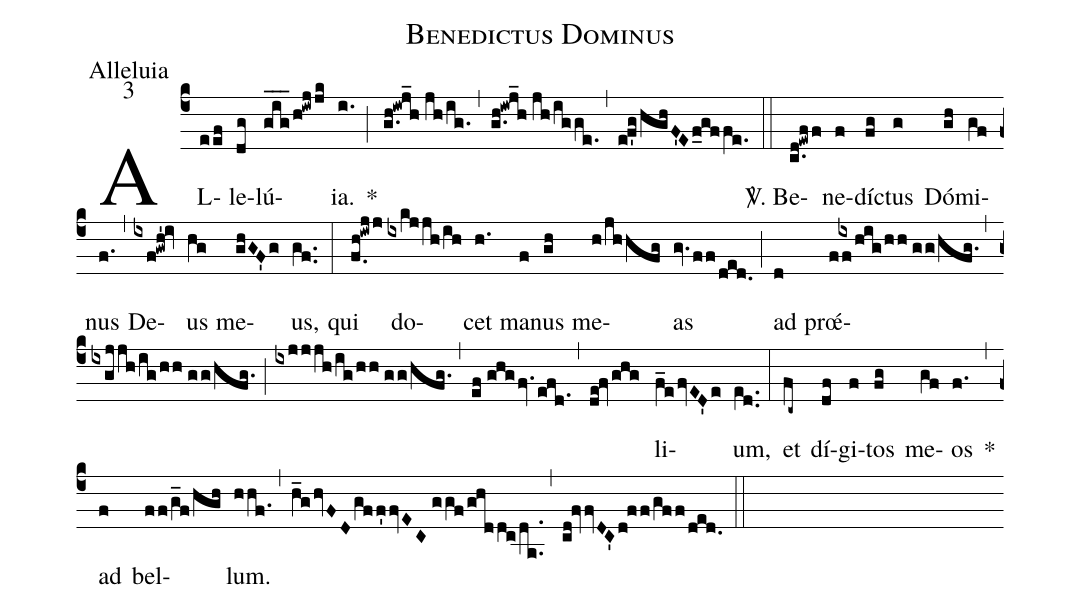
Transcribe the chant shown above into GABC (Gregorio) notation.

name: Benedictus Dominus;
office-part: Alleluia;
mode: 3;
%%
(c4) AL(eef)le(dg)lú(g_i_g_/h!iwjjk)ia.(i.) *(;) (g.h!iwj_h//jh/ig.) (,) (g.h!iwj_h//jh/igge.) (,) (ef'ghghF'Ef_gffe.) (::)
<sp>V/</sp>. Be(c.d!ewff)ne(f)díc(fg)tus(g) Dó(gh)mi(gf)nus(f.) (,) De(ixf!gwh'!iv)us(hg) me(ghGF'g)us,(gf..) (:)
qui(f.0h!iwjj) do(ixkjjh/ih)cet(h.) ma(f)nus(gh) me(h/jhhfg)as(gv.ff/ded.) (;) ad(d) prœ́(f/[1]{/[-1]ix}f/hig/hh//gg/hfg.)(,)(ixgjjh/ig/hh//gg/hfg.)(;)(ixjjjh/ig/hh//gg/hfg.)(,)(ef//ghgfv.efd.1)(,)(de!fvghg)li(f_efvED'e)um,(e[ll:1]d..) (:)
et(fc~) dí(df)gi(f)tos(fg) me(gf)os(f.) *(,) ad(f) bel(ff/g_f/hgh)lum.(hhf.) (,) (h_ghvFDgff'fvEC//ggf/ghddc/da..) (,) (cd!fvvDC'd!ff/gff/ded.) (::)
